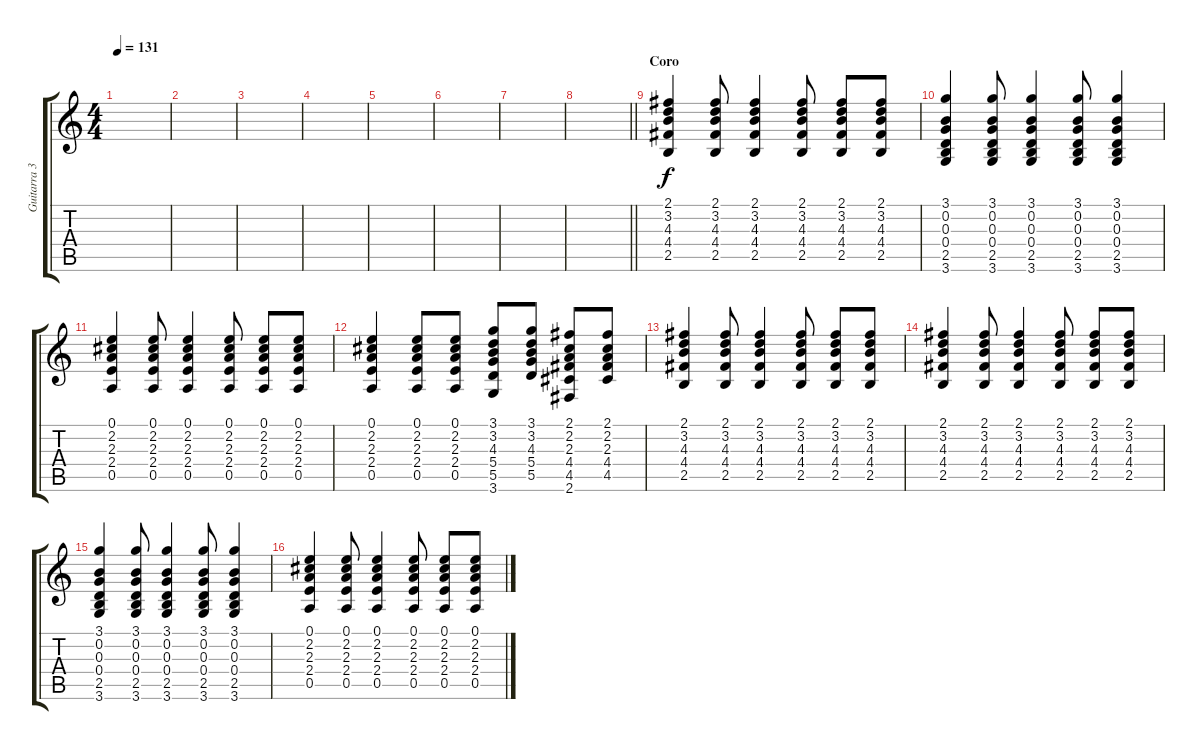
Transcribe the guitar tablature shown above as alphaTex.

\track ("Guitarra 3" "Guitarra 3") {instrument acousticguitarsteel}
\staff {score tabs}
\tuning (E4 B3 G3 D3 A2 E2) {hide}
\ts (4 4)
\tempo 131
\clef g2
\ks c
|
|
|
|
|
|
|
\barLineRight lightlight
|
\section ("" "Coro")
(2.1 3.2 4.3 4.4 2.5).4 (2.1 3.2 4.3 4.4 2.5).8 (2.1 3.2 4.3 4.4 2.5).4 (2.1 3.2 4.3 4.4 2.5).8 (2.1 3.2 4.3 4.4 2.5).8 (2.1 3.2 4.3 4.4 2.5).8 |
(3.1 0.2 0.3 0.4 2.5 3.6).4 (3.1 0.2 0.3 0.4 2.5 3.6).8 (3.1 0.2 0.3 0.4 2.5 3.6).4 (3.1 0.2 0.3 0.4 2.5 3.6).8 (3.1 0.2 0.3 0.4 2.5 3.6).4 |
(0.1 2.2 2.3 2.4 0.5).4 (0.1 2.2 2.3 2.4 0.5).8 (0.1 2.2 2.3 2.4 0.5).4 (0.1 2.2 2.3 2.4 0.5).8 (0.1 2.2 2.3 2.4 0.5).8 (0.1 2.2 2.3 2.4 0.5).8 |
(0.1 2.2 2.3 2.4 0.5).4 (0.1 2.2 2.3 2.4 0.5).8 (0.1 2.2 2.3 2.4 0.5).8 (3.1 3.2 4.3 5.4 5.5 3.6).8 (3.1 3.2 4.3 5.4 5.5).8 (2.1 2.2 2.3 4.4 4.5 2.6).8 (2.1 2.2 2.3 4.4 4.5).8 |
(2.1 3.2 4.3 4.4 2.5).4 (2.1 3.2 4.3 4.4 2.5).8 (2.1 3.2 4.3 4.4 2.5).4 (2.1 3.2 4.3 4.4 2.5).8 (2.1 3.2 4.3 4.4 2.5).8 (2.1 3.2 4.3 4.4 2.5).8 |
(2.1 3.2 4.3 4.4 2.5).4 (2.1 3.2 4.3 4.4 2.5).8 (2.1 3.2 4.3 4.4 2.5).4 (2.1 3.2 4.3 4.4 2.5).8 (2.1 3.2 4.3 4.4 2.5).8 (2.1 3.2 4.3 4.4 2.5).8 |
(3.1 0.2 0.3 0.4 2.5 3.6).4 (3.1 0.2 0.3 0.4 2.5 3.6).8 (3.1 0.2 0.3 0.4 2.5 3.6).4 (3.1 0.2 0.3 0.4 2.5 3.6).8 (3.1 0.2 0.3 0.4 2.5 3.6).4 |
(0.1 2.2 2.3 2.4 0.5).4 (0.1 2.2 2.3 2.4 0.5).8 (0.1 2.2 2.3 2.4 0.5).4 (0.1 2.2 2.3 2.4 0.5).8 (0.1 2.2 2.3 2.4 0.5).8 (0.1 2.2 2.3 2.4 0.5).8
